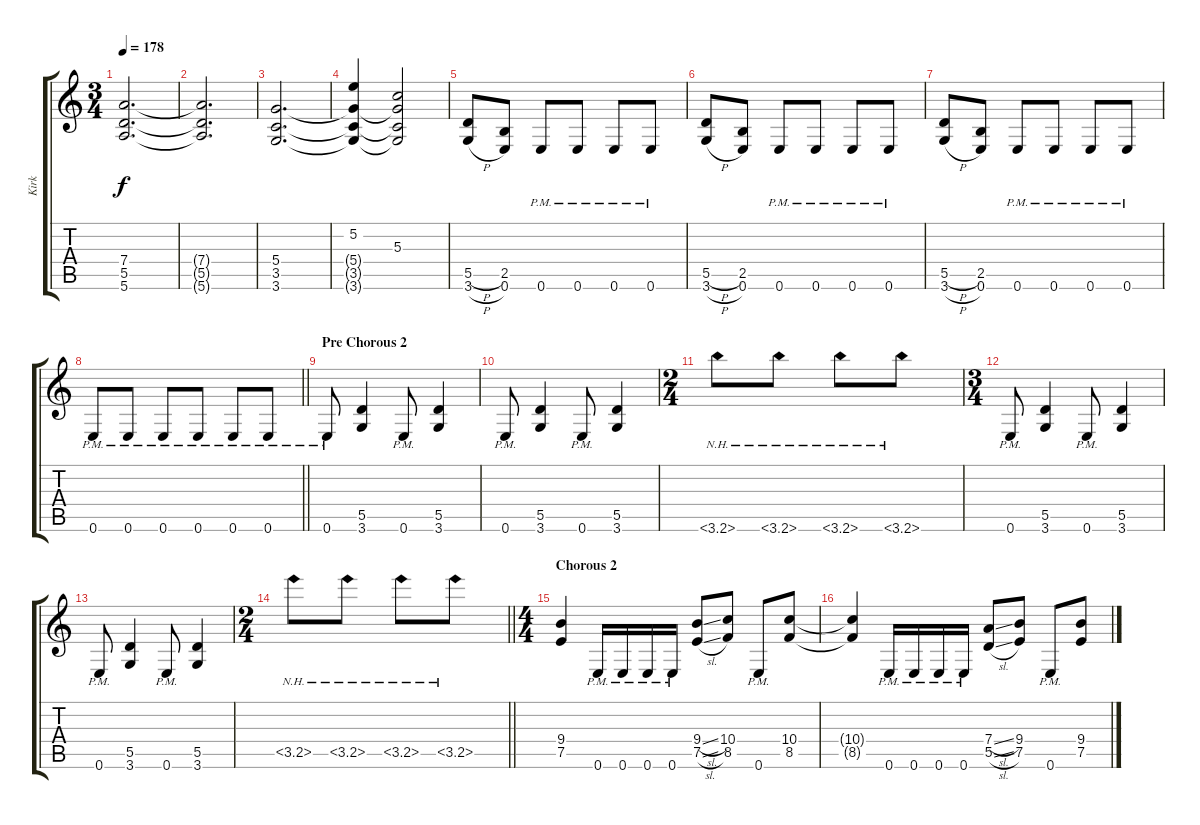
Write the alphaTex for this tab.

\track ("Kirk" "Kirk") {instrument distortionguitar}
\staff {score tabs}
\tuning (E4 B3 G3 D3 A2 E2) {hide}
\ts (3 4)
\tempo 178
\clef g2
\ks c
(7.4 5.5 5.6).2{d dy f} |
(7.4{t} 5.5{t} 5.6{t}).2{d} |
(5.4 3.5 3.6).2{d} |
(5.2 5.4{t} 3.5{t} 3.6{t}).4 (5.3 5.4{t} 3.5{t} 3.6{t}).2 |
(5.5{h} 3.6{h}).8 (2.5 0.6).8 0.6{pm}.8 0.6{pm}.8 0.6{pm}.8 0.6{pm}.8 |
(5.5{h} 3.6{h}).8 (2.5 0.6).8 0.6{pm}.8 0.6{pm}.8 0.6{pm}.8 0.6{pm}.8 |
(5.5{h} 3.6{h}).8 (2.5 0.6).8 0.6{pm}.8 0.6{pm}.8 0.6{pm}.8 0.6{pm}.8 |
\barLineRight lightlight
0.6{pm}.8 0.6{pm}.8 0.6{pm}.8 0.6{pm}.8 0.6{pm}.8 0.6{pm}.8 |
\section ("" "Pre Chorous 2")
0.6{pm}.8 (5.5 3.6).4 0.6{pm}.8 (5.5 3.6).4 |
0.6{pm}.8 (5.5 3.6).4 0.6{pm}.8 (5.5 3.6).4 |
\ts (2 4)
3.6{nh}.8 3.6{nh}.8 3.6{nh}.8 3.6{nh}.8 |
\ts (3 4)
0.6{pm}.8 (5.5 3.6).4 0.6{pm}.8 (5.5 3.6).4 |
0.6{pm}.8 (5.5 3.6).4 0.6{pm}.8 (5.5 3.6).4 |
\ts (2 4)
\barLineRight lightlight
3.5{nh}.8 3.5{nh}.8 3.5{nh}.8 3.5{nh}.8 |
\ts (4 4)
\section ("" "Chorous 2")
(9.4 7.5).4 0.6{pm}.16 0.6{pm}.16 0.6{pm}.16 0.6{pm}.16 (9.4{sl} 7.5{sl}).8 (10.4 8.5).8 0.6{pm}.8 (10.4 8.5).8 |
(10.4{t} 8.5{t}).4 0.6{pm}.16 0.6{pm}.16 0.6{pm}.16 0.6{pm}.16 (7.4{sl} 5.5{sl}).8 (9.4 7.5).8 0.6{pm}.8 (9.4 7.5).8
